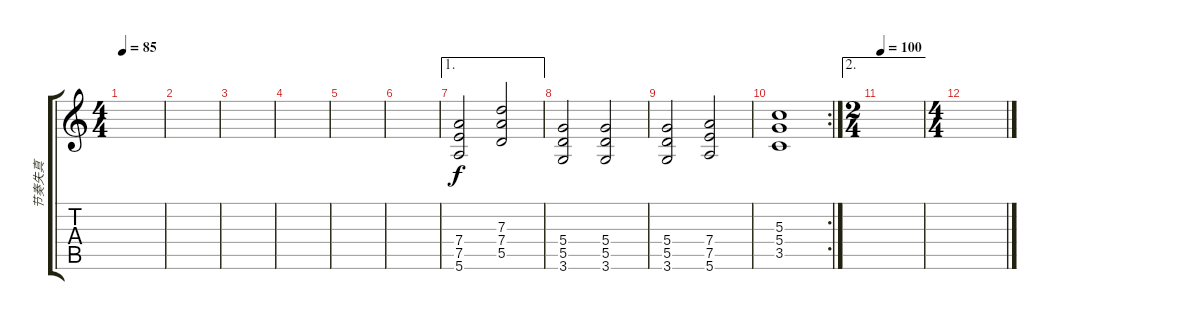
\track ("节奏失真" "节奏失真") {instrument distortionguitar}
\staff {score tabs}
\tuning (E4 B3 G3 D3 A2 E2) {hide}
\ts (4 4)
\tempo 85
\clef g2
\ks c
|
|
|
|
|
|
\ae 1
(7.4 7.5 5.6).2 (7.3 7.4 5.5).2{txt ""} |
(5.4 5.5 3.6).2 (5.4 5.5 3.6).2 |
(5.4 5.5 3.6).2 (7.4 7.5 5.6).2 |
\rc 2
(5.3 5.4 3.5).1 |
\ae 2
\ts (2 4)
\tempo 100
|
\ts (4 4)
